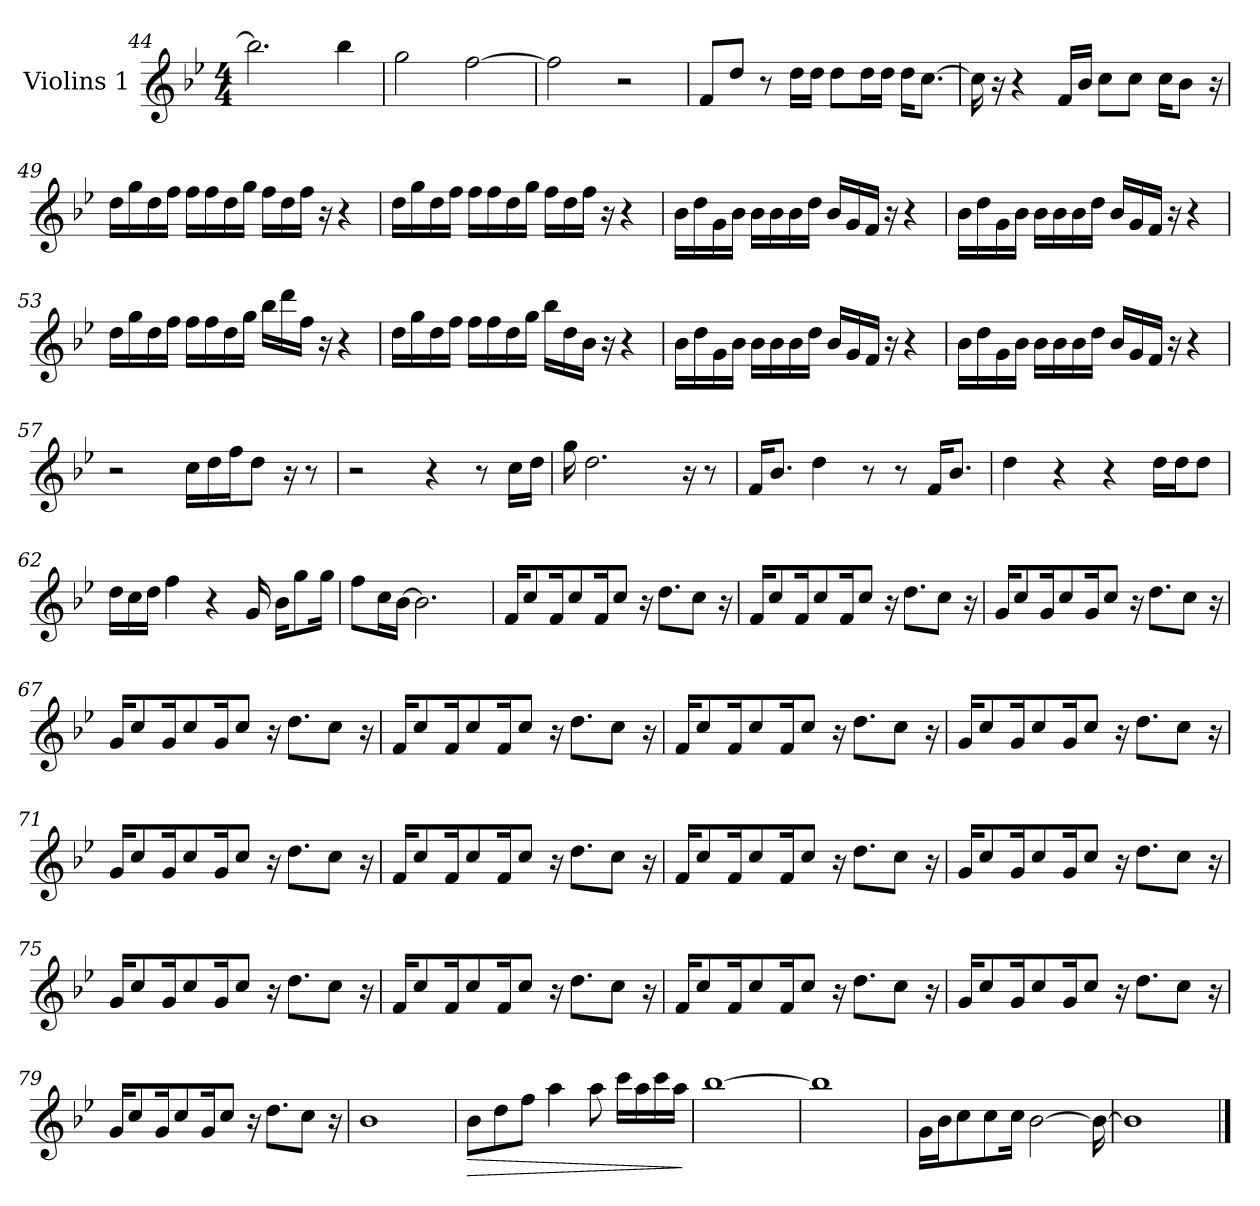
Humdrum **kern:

**kern	**dynam
*part1	*part1
*staff1	*staff1
*I"Violins 1	*
*I'Vlns. 1	*
*clefG2	*
*k[b-e-]	*
*B-:	*
*M4/4	*
=44	=44
2.bb-\]	.
4bb-\	.
!!LO:LB:g=z
=45	=45
2gg\	.
[2ff\	.
=46	=46
2ff\]	.
2r	.
=47	=47
8f/L	.
8dd/J	.
8r	.
16dd\LL	.
16dd\JJ	.
8dd\L	.
16dd\L	.
16dd\JJ	.
16dd\KL	.
[8.cc\J	.
=48	=48
16cc\]	.
16r	.
4r	.
16f/LL	.
16b-/JJ	.
8cc\L	.
8cc\J	.
16cc\KL	.
8b-\J	.
16r	.
=49	=49
16dd\LL	.
16gg\	.
16dd\	.
16ff\JJ	.
16ff\LL	.
16ff\	.
16dd\	.
16gg\JJ	.
16ff\LL	.
16dd\	.
16ff\JJ	.
16r	.
4r	.
!!LO:LB:g=z
=50	=50
16dd\LL	.
16gg\	.
16dd\	.
16ff\JJ	.
16ff\LL	.
16ff\	.
16dd\	.
16gg\JJ	.
16ff\LL	.
16dd\	.
16ff\JJ	.
16r	.
4r	.
=51	=51
16b-\LL	.
16dd\	.
16g\	.
16b-\JJ	.
16b-\LL	.
16b-\	.
16b-\	.
16dd\JJ	.
16b-/LL	.
16g/	.
16f/JJ	.
16r	.
4r	.
=52	=52
16b-\LL	.
16dd\	.
16g\	.
16b-\JJ	.
16b-\LL	.
16b-\	.
16b-\	.
16dd\JJ	.
16b-/LL	.
16g/	.
16f/JJ	.
16r	.
4r	.
!!LO:LB:g=z
=53	=53
16dd\LL	.
16gg\	.
16dd\	.
16ff\JJ	.
16ff\LL	.
16ff\	.
16dd\	.
16gg\JJ	.
16bb-\LL	.
16ddd\	.
16ff\JJ	.
16r	.
4r	.
=54	=54
16dd\LL	.
16gg\	.
16dd\	.
16ff\JJ	.
16ff\LL	.
16ff\	.
16dd\	.
16gg\JJ	.
16bb-\LL	.
16dd\	.
16b-\JJ	.
16r	.
4r	.
=55	=55
16b-\LL	.
16dd\	.
16g\	.
16b-\JJ	.
16b-\LL	.
16b-\	.
16b-\	.
16dd\JJ	.
16b-/LL	.
16g/	.
16f/JJ	.
16r	.
4r	.
!!LO:LB:g=z
=56	=56
16b-\LL	.
16dd\	.
16g\	.
16b-\JJ	.
16b-\LL	.
16b-\	.
16b-\	.
16dd\JJ	.
16b-/LL	.
16g/	.
16f/JJ	.
16r	.
4r	.
=57	=57
2r	.
16cc\LL	.
16dd\	.
16ff\J	.
8dd\J	.
16r	.
8r	.
=58	=58
2r	.
4r	.
8r	.
16cc\LL	.
16dd\JJ	.
=59	=59
16gg\	.
2.dd\	.
16r	.
8r	.
=60	=60
16f/KL	.
8.b-/J	.
4dd\	.
8r	.
8r	.
16f/KL	.
8.b-/J	.
!!LO:LB:g=z
=61	=61
4dd\	.
4r	.
4r	.
16dd\LL	.
16dd\J	.
8dd\J	.
=62	=62
16dd\LL	.
16cc\	.
16dd\JJ	.
4ff\	.
4r	.
16g/	.
16b-\KL	.
8gg\	.
16gg\Jk	.
=63	=63
8ff\L	.
16cc\L	.
[16b-\JJ	.
2.b-\]	.
=64	=64
16f/KL	.
8cc/	.
16f/K	.
8cc/	.
16f/K	.
8cc/J	.
16r	.
8.dd\L	.
8cc\J	.
16r	.
!!LO:LB:g=z
=65	=65
16f/KL	.
8cc/	.
16f/K	.
8cc/	.
16f/K	.
8cc/J	.
16r	.
8.dd\L	.
8cc\J	.
16r	.
=66	=66
16g/KL	.
8cc/	.
16g/K	.
8cc/	.
16g/K	.
8cc/J	.
16r	.
8.dd\L	.
8cc\J	.
16r	.
=67	=67
16g/KL	.
8cc/	.
16g/K	.
8cc/	.
16g/K	.
8cc/J	.
16r	.
8.dd\L	.
8cc\J	.
16r	.
!!LO:LB:g=z
=68	=68
16f/KL	.
8cc/	.
16f/K	.
8cc/	.
16f/K	.
8cc/J	.
16r	.
8.dd\L	.
8cc\J	.
16r	.
=69	=69
16f/KL	.
8cc/	.
16f/K	.
8cc/	.
16f/K	.
8cc/J	.
16r	.
8.dd\L	.
8cc\J	.
16r	.
=70	=70
16g/KL	.
8cc/	.
16g/K	.
8cc/	.
16g/K	.
8cc/J	.
16r	.
8.dd\L	.
8cc\J	.
16r	.
!!LO:PB:g=z
=71	=71
16g/KL	.
8cc/	.
16g/K	.
8cc/	.
16g/K	.
8cc/J	.
16r	.
8.dd\L	.
8cc\J	.
16r	.
=72	=72
16f/KL	.
8cc/	.
16f/K	.
8cc/	.
16f/K	.
8cc/J	.
16r	.
8.dd\L	.
8cc\J	.
16r	.
=73	=73
16f/KL	.
8cc/	.
16f/K	.
8cc/	.
16f/K	.
8cc/J	.
16r	.
8.dd\L	.
8cc\J	.
16r	.
!!LO:LB:g=z
=74	=74
16g/KL	.
8cc/	.
16g/K	.
8cc/	.
16g/K	.
8cc/J	.
16r	.
8.dd\L	.
8cc\J	.
16r	.
=75	=75
16g/KL	.
8cc/	.
16g/K	.
8cc/	.
16g/K	.
8cc/J	.
16r	.
8.dd\L	.
8cc\J	.
16r	.
=76	=76
16f/KL	.
8cc/	.
16f/K	.
8cc/	.
16f/K	.
8cc/J	.
16r	.
8.dd\L	.
8cc\J	.
16r	.
!!LO:LB:g=z
=77	=77
16f/KL	.
8cc/	.
16f/K	.
8cc/	.
16f/K	.
8cc/J	.
16r	.
8.dd\L	.
8cc\J	.
16r	.
=78	=78
16g/KL	.
8cc/	.
16g/K	.
8cc/	.
16g/K	.
8cc/J	.
16r	.
8.dd\L	.
8cc\J	.
16r	.
=79	=79
16g/KL	.
8cc/	.
16g/K	.
8cc/	.
16g/K	.
8cc/J	.
16r	.
8.dd\L	.
8cc\J	.
16r	.
=80	=80
1b-	.
!!LO:LB:g=z
=81	=81
!	!LO:HP:b
8b-\L	>
8dd\	.
8ff\J	.
4aa\	.
8aa\	.
16ccc\LL	.
16aa\	.
16ccc\	.
16aa\JJ	.
.	]
=82	=82
[1bb-	.
=83	=83
1bb-]	.
=84	=84
16g\LL	.
16b-\J	.
8cc\	.
8cc\	.
16cc\Jk	.
[2b-\	.
16b-\_	.
=85	=85
1b-]	.
==	==
*-	*-
